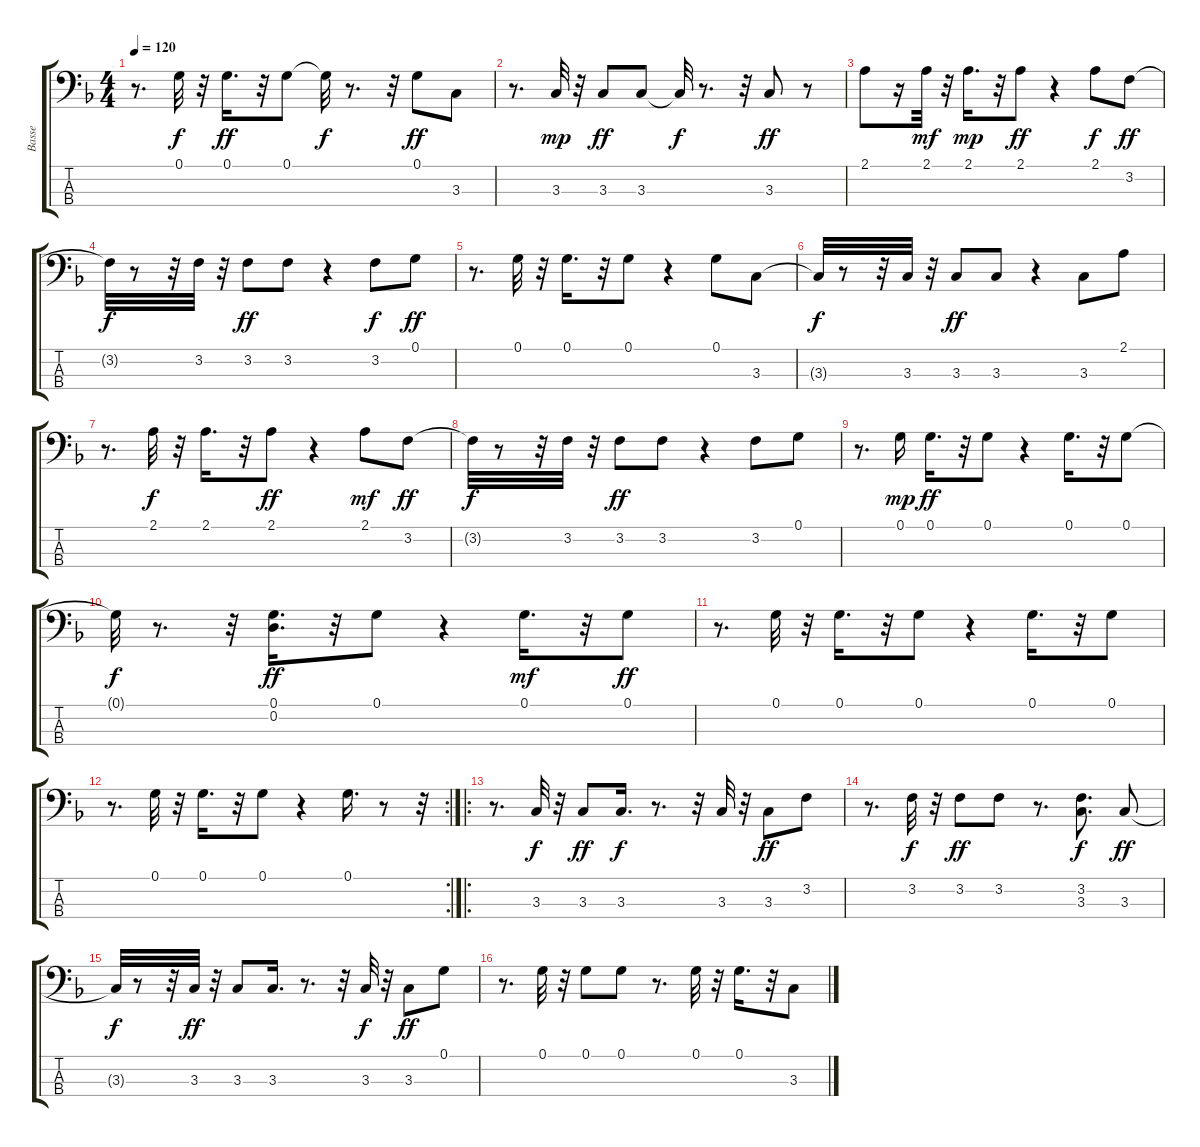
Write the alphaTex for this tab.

\track ("Basse" "Basse") {instrument electricbassfinger}
\staff {score tabs}
\tuning (G2 D2 A1 E1) {hide}
\ts (4 4)
\tempo 120
\clef f4
\ks f
r.8{d dy ff} 0.1.32{dy f} r.32 0.1.16{d dy ff} r.32 0.1.8 0.1{t}.32{dy f} r.8{d} r.32 0.1.8{dy ff} 3.3.8 |
r.8{d} 3.3.32{dy mp} r.32 3.3.8{dy ff} 3.3.8 3.3{t}.32{dy f} r.8{d} r.32 3.3.8{dy ff} r.8 |
2.1.8 r.16 2.1.32{dy mf} r.32 2.1.16{d dy mp} r.32 2.1.8{dy ff} r.4 2.1.8{dy f} 3.2.8{dy ff} |
3.2{t}.32{dy f} r.8 r.32 3.2.32 r.32 3.2.8{dy ff} 3.2.8 r.4 3.2.8{dy f} 0.1.8{dy ff} |
r.8{d} 0.1.32 r.32 0.1.16{d} r.32 0.1.8 r.4 0.1.8 3.3.8 |
3.3{t}.32{dy f} r.8 r.32 3.3.32 r.32 3.3.8{dy ff} 3.3.8 r.4 3.3.8 2.1.8 |
r.8{d} 2.1.32{dy f} r.32 2.1.16{d} r.32 2.1.8{dy ff} r.4 2.1.8{dy mf} 3.2.8{dy ff} |
3.2{t}.32{dy f} r.8 r.32 3.2.32 r.32 3.2.8{dy ff} 3.2.8 r.4 3.2.8 0.1.8 |
r.8{d} 0.1.16{dy mp} 0.1.16{d dy ff} r.32 0.1.8 r.4 0.1.16{d} r.32 0.1.8 |
0.1{t}.32{dy f} r.8{d} r.32 (0.1 0.2).16{d dy ff} r.32 0.1.8 r.4 0.1.16{d dy mf} r.32 0.1.8{dy ff} |
r.8{d} 0.1.32 r.32 0.1.16{d} r.32 0.1.8 r.4 0.1.16{d} r.32 0.1.8 |
\rc 2
r.8{d} 0.1.32 r.32 0.1.16{d} r.32 0.1.8 r.4 0.1.16{d} r.8 r.32 |
\ro
r.8{d} 3.3.32{dy f} r.32 3.3.8{dy ff} 3.3.16{d dy f} r.8{d} r.32 3.3.32 r.32 3.3.8{dy ff} 3.2.8 |
r.8{d} 3.2.32{dy f} r.32 3.2.8{dy ff} 3.2.8 r.8{d} (3.2 3.3).8{d dy f} 3.3.8{dy ff} |
3.3{t}.32{dy f} r.8 r.32 3.3.32{dy ff} r.32 3.3.8 3.3.16{d} r.8{d} r.32 3.3.32{dy f} r.32 3.3.8{dy ff} 0.1.8 |
r.8{d} 0.1.32 r.32 0.1.8 0.1.8 r.8{d} 0.1.32 r.32 0.1.16{d} r.32 3.3.8
